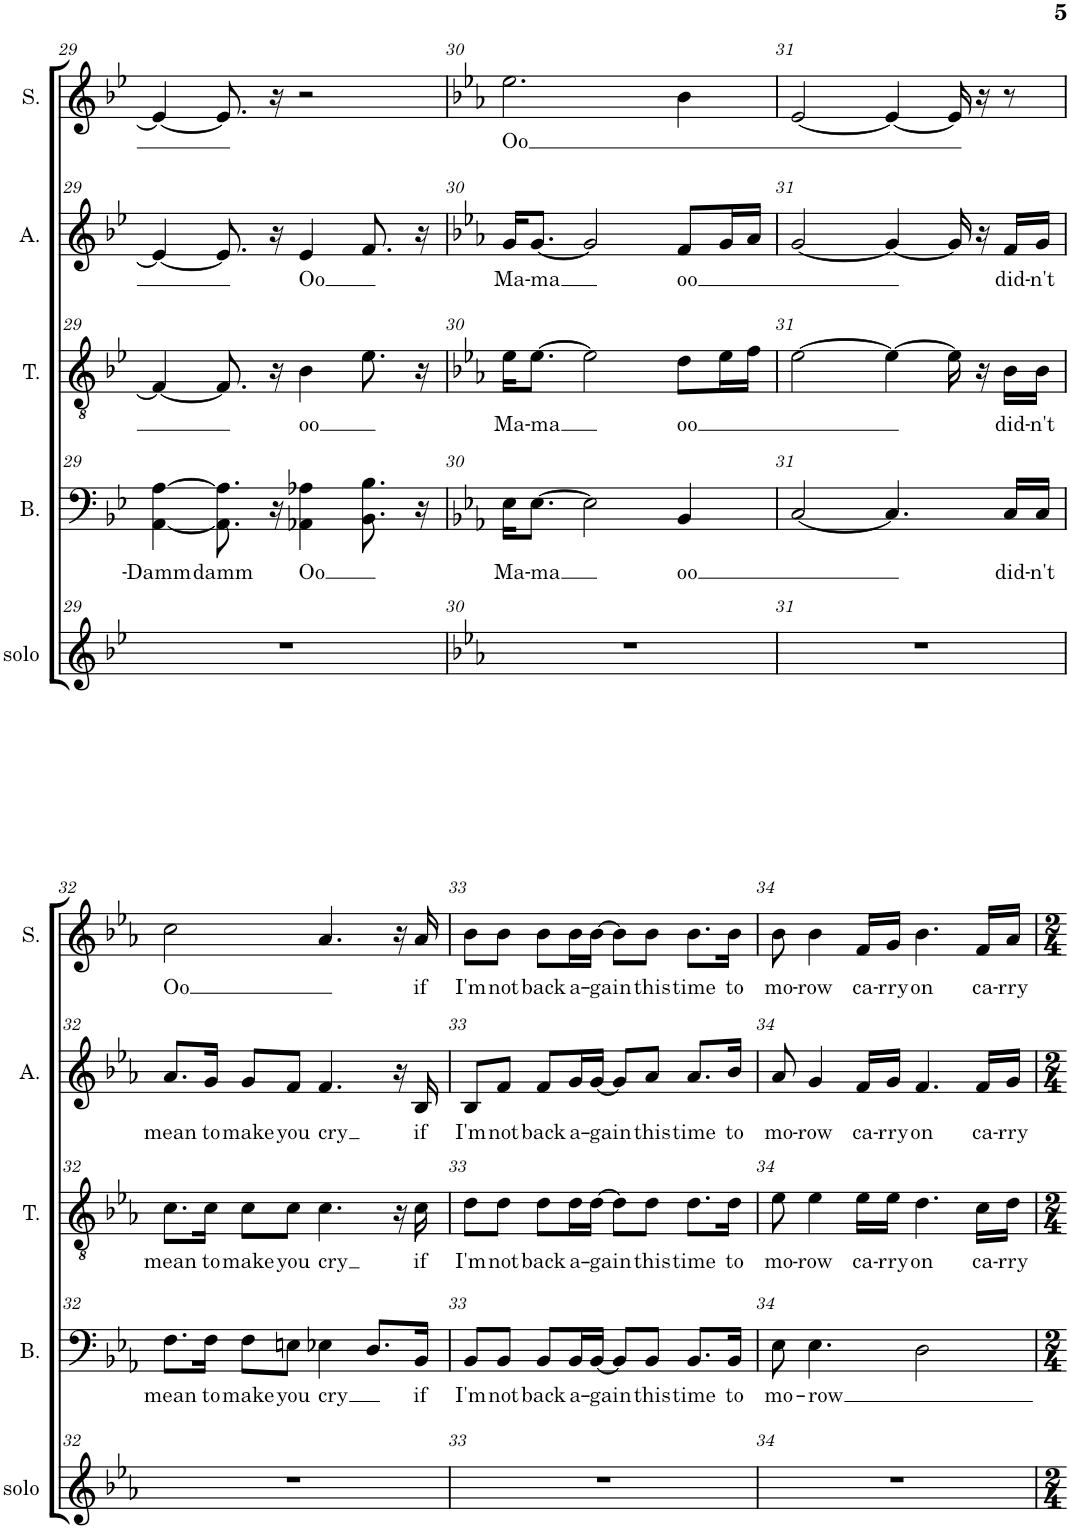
**kern	**kern	**text	**kern	**text	**kern	**text	**kern	**text
*part5	*part4	*part4	*part3	*part3	*part2	*part2	*part1	*part1
*staff5	*staff4	*staff4	*staff3	*staff3	*staff2	*staff2	*staff1	*staff1
*I"solo	*I"Bass	*	*I"Tenor	*	*I"Alto	*	*I"Soprano	*
*I'solo	*I'B.	*	*I'T.	*	*I'A.	*	*I'S.	*
!!LO:PB:g=z
*clefG2	*clefF4	*	*clefGv2	*	*clefG2	*	*clefG2	*
*k[b-e-]	*k[b-e-]	*	*k[b-e-]	*	*k[b-e-]	*	*k[b-e-]	*
*M4/4	*M4/4	*	*M4/4	*	*M4/4	*	*M4/4	*
=29	=29	=29	=29	=29	=29	=29	=29	=29
!	!	!LO:LY:b	!	!	!	!	!	!
1r	[4AA\ [4A\	-Damm	4F/_	.	4e-/_	.	4e-/_	.
!	!	!LO:LY:b	!	!	!	!	!	!
.	8.AA\] 8.A\]	damm	8.F/]	.	8.e-/]	.	8.e-/]	.
.	16r	.	16r	.	16r	.	16r	.
!	!	!LO:LY:b	!	!LO:LY:b	!	!LO:LY:b	!	!
.	4AA-X\ 4A-X\	Oo	4B-\	oo	4e-/	Oo	2r	.
.	8.BB-\ 8.B-\	.	8.e-\	.	8.f/	.	.	.
.	16r	.	16r	.	16r	.	.	.
=30	=30	=30	=30	=30	=30	=30	=30	=30
*k[b-e-a-]	*k[b-e-a-]	*	*k[b-e-a-]	*	*k[b-e-a-]	*	*k[b-e-a-]	*
!	!	!LO:LY:b	!	!LO:LY:b	!	!LO:LY:b	!	!LO:LY:b
1r	16E-\KL	Ma-	16e-\KL	Ma-	16g/KL	Ma-	2.ee-\	Oo
!	!	!LO:LY:b	!	!LO:LY:b	!	!LO:LY:b	!	!
.	[8.E-\J	-ma	[8.e-\J	-ma	[8.g/J	-ma	.	.
.	2E-\]	.	2e-\]	.	2g/]	.	.	.
!	!	!LO:LY:b	!	!LO:LY:b	!	!LO:LY:b	!	!
.	4BB-/	oo	8d\L	oo	8f/L	oo	4b-\	.
.	.	.	16e-\L	.	16g/L	.	.	.
.	.	.	16f\JJ	.	16a-/JJ	.	.	.
=31	=31	=31	=31	=31	=31	=31	=31	=31
1r	[2C/	.	[2e-\	.	[2g/	.	[2e-/	.
.	4.C/]	.	4e-\_	.	4g/_	.	4e-/_	.
.	.	.	16e-\]	.	16g/]	.	16e-/]	.
.	.	.	16r	.	16r	.	16r	.
!	!	!LO:LY:b	!	!LO:LY:b	!	!LO:LY:b	!	!
.	16C/LL	did-	16B-\LL	did-	16f/LL	did-	8r	.
!	!	!LO:LY:b	!	!LO:LY:b	!	!LO:LY:b	!	!
.	16C/JJ	-n't	16B-\JJ	-n't	16g/JJ	-n't	.	.
!!LO:LB:g=z
=32	=32	=32	=32	=32	=32	=32	=32	=32
!	!	!LO:LY:b	!	!LO:LY:b	!	!LO:LY:b	!	!LO:LY:b
1r	8.F\L	mean	8.c\L	mean	8.a-/L	mean	2cc\	Oo
!	!	!LO:LY:b	!	!LO:LY:b	!	!LO:LY:b	!	!
.	16F\Jk	to	16c\Jk	to	16g/Jk	to	.	.
!	!	!LO:LY:b	!	!LO:LY:b	!	!LO:LY:b	!	!
.	8F\L	make	8c\L	make	8g/L	make	.	.
!	!	!LO:LY:b	!	!LO:LY:b	!	!LO:LY:b	!	!
.	8En\J	you	8c\J	you	8f/J	you	.	.
!	!	!LO:LY:b	!	!LO:LY:b	!	!LO:LY:b	!	!
.	4E-X\	cry	4.c\	cry	4.f/	cry	4.a-/	.
.	8.D/L	.	.	.	.	.	.	.
.	.	.	16r	.	16r	.	16r	.
!	!	!LO:LY:b	!	!LO:LY:b	!	!LO:LY:b	!	!LO:LY:b
.	16BB-/Jk	if	16c\	if	16B-/	if	16a-/	if
=33	=33	=33	=33	=33	=33	=33	=33	=33
!	!	!LO:LY:b	!	!LO:LY:b	!	!LO:LY:b	!	!LO:LY:b
1r	8BB-/L	I'm	8d\L	I'm	8B-/L	I'm	8b-\L	I'm
!	!	!LO:LY:b	!	!LO:LY:b	!	!LO:LY:b	!	!LO:LY:b
.	8BB-/J	not	8d\J	not	8f/J	not	8b-\J	not
!	!	!LO:LY:b	!	!LO:LY:b	!	!LO:LY:b	!	!LO:LY:b
.	8BB-/L	back	8d\L	back	8f/L	back	8b-\L	back
!	!	!LO:LY:b	!	!LO:LY:b	!	!LO:LY:b	!	!LO:LY:b
.	16BB-/L	a-	16d\L	a-	16g/L	a-	16b-\L	a-
!	!	!LO:LY:b	!	!LO:LY:b	!	!LO:LY:b	!	!LO:LY:b
.	[16BB-/JJ	-gain	[16d\JJ	-gain	[16g/JJ	-gain	[16b-\JJ	-gain
.	8BB-/L]	.	8d\L]	.	8g/L]	.	8b-\L]	.
!	!	!LO:LY:b	!	!LO:LY:b	!	!LO:LY:b	!	!LO:LY:b
.	8BB-/J	this	8d\J	this	8a-/J	this	8b-\J	this
!	!	!LO:LY:b	!	!LO:LY:b	!	!LO:LY:b	!	!LO:LY:b
.	8.BB-/L	time	8.d\L	time	8.a-/L	time	8.b-\L	time
!	!	!LO:LY:b	!	!LO:LY:b	!	!LO:LY:b	!	!LO:LY:b
.	16BB-/Jk	to	16d\Jk	to	16b-/Jk	to	16b-\Jk	to
=34	=34	=34	=34	=34	=34	=34	=34	=34
!	!	!LO:LY:b	!	!LO:LY:b	!	!LO:LY:b	!	!LO:LY:b
1r	8E-\	mo-	8e-\	mo-	8a-/	mo-	8b-\	mo-
!	!	!LO:LY:b	!	!LO:LY:b	!	!LO:LY:b	!	!LO:LY:b
.	4.E-\	-row	4e-\	-row	4g/	-row	4b-\	-row
!	!	!	!	!LO:LY:b	!	!LO:LY:b	!	!LO:LY:b
.	.	.	16e-\LL	ca-	16f/LL	ca-	16f/LL	ca-
!	!	!	!	!LO:LY:b	!	!LO:LY:b	!	!LO:LY:b
.	.	.	16e-\JJ	-rry	16g/JJ	-rry	16g/JJ	-rry
!	!	!	!	!LO:LY:b	!	!LO:LY:b	!	!LO:LY:b
.	2D\	.	4.d\	on	4.f/	on	4.b-\	on
!	!	!	!	!LO:LY:b	!	!LO:LY:b	!	!LO:LY:b
.	.	.	16c\LL	ca-	16f/LL	ca-	16f/LL	ca-
!	!	!	!	!LO:LY:b	!	!LO:LY:b	!	!LO:LY:b
.	.	.	16d\JJ	-rry	16g/JJ	-rry	16a-/JJ	-rry
=	=	=	=	=	=	=	=	=
*-	*-	*-	*-	*-	*-	*-	*-	*-
